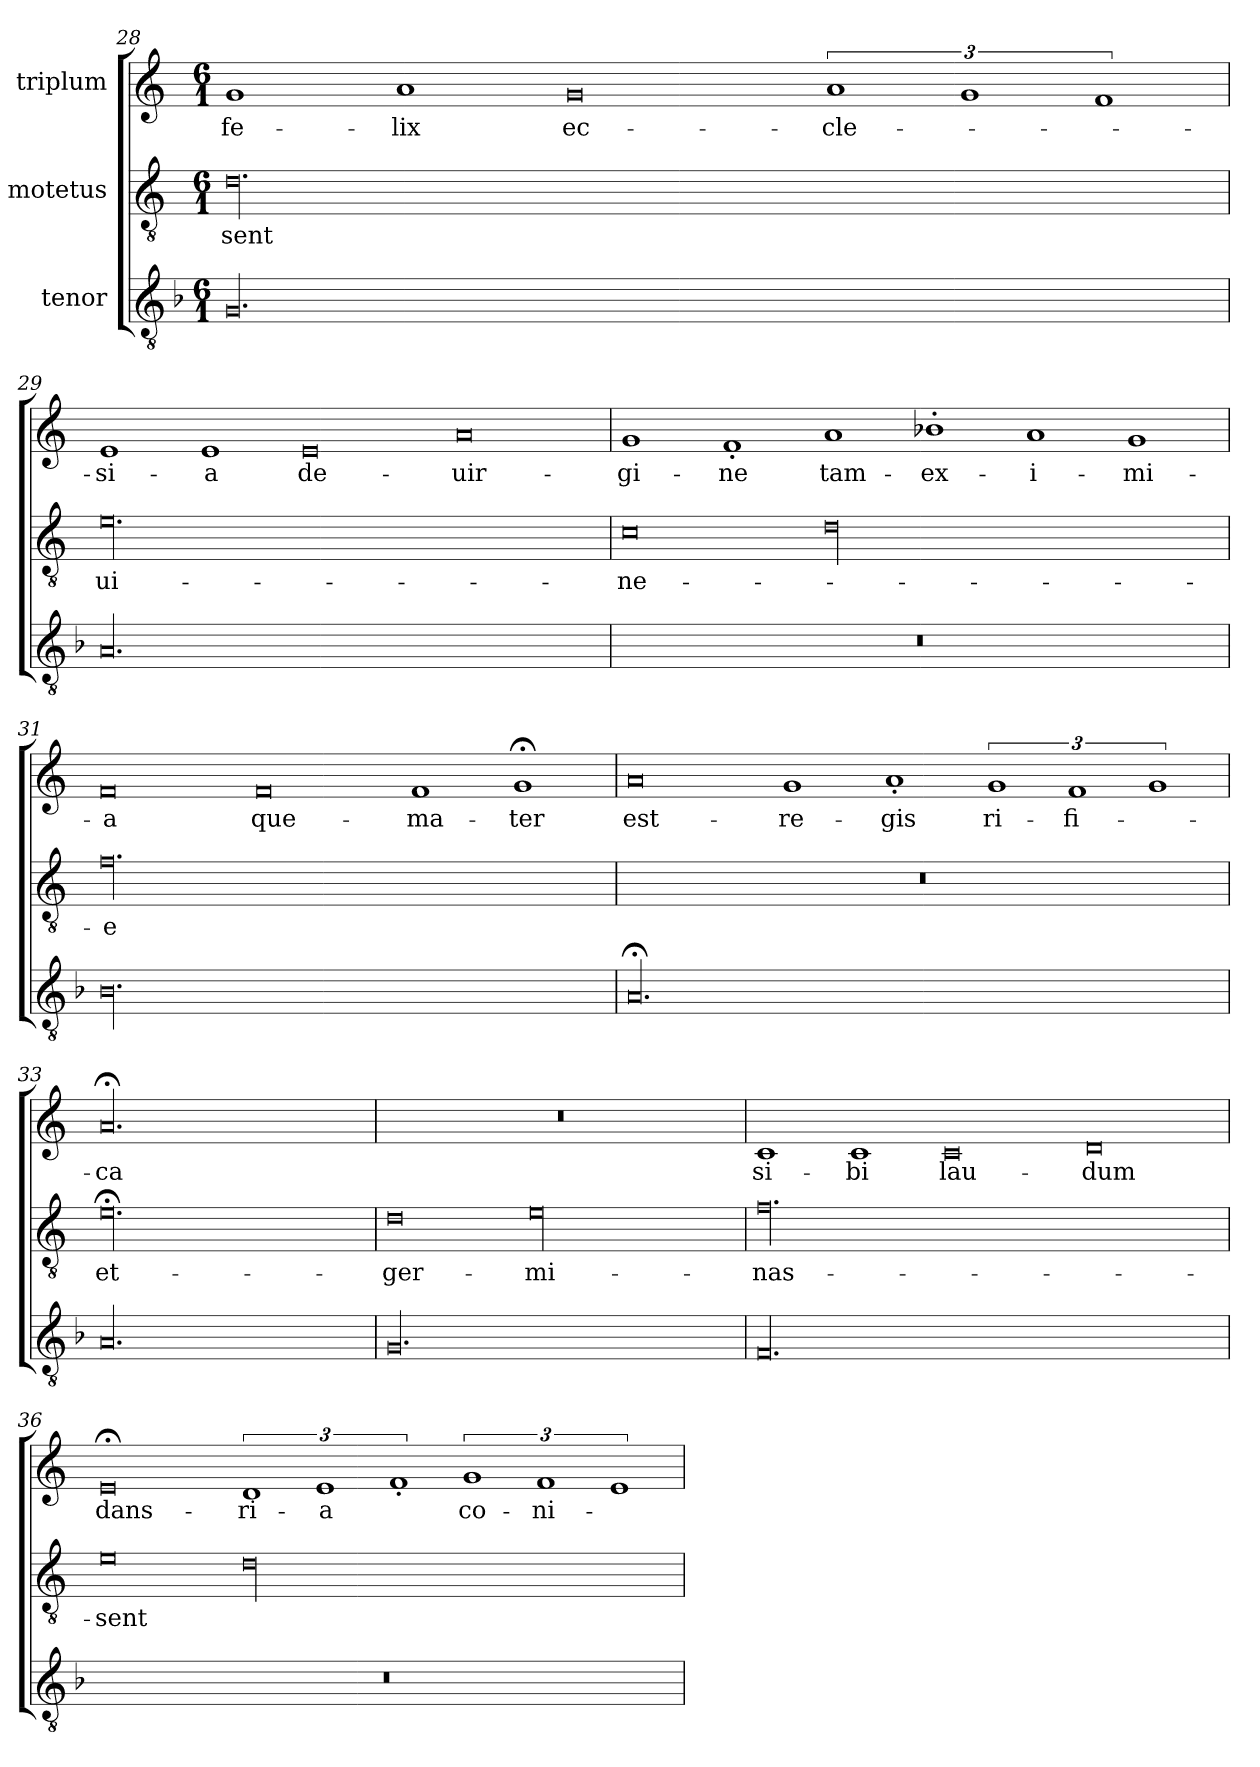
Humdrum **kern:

**kern	**kern	**text	**kern	**text
*part3	*part2	*part2	*part1	*part1
*staff3	*staff2	*staff2	*staff1	*staff1
*I"tenor	*I"motetus	*	*I"triplum	*
*clefGv2	*clefGv2	*	*clefG2	*
*k[b-]	*k[]	*	*k[]	*
*F:	*C:	*	*C:	*
*M6/1	*M6/1	*	*M6/1	*
=28	=28	=28	=28	=28
00.G/	00.d\	-sent	1g/	fe-
.	.	.	1a/	-lix
.	.	.	0g/	ec-
.	.	.	3%2a/	-cle-
.	.	.	3%2g/	.
.	.	.	3%2f/	.
=29	=29	=29	=29	=29
00.A/	00.e\	ui-	1e/	-si-
.	.	.	1e/	-a
.	.	.	0e/	de-
.	.	.	0a/	uir-
=30	=30	=30	=30	=30
00.r	0c\	-ne-	1g/	-gi-
.	.	.	1f'/	-ne
.	00d\	.	1a/	tam-
.	.	.	1b-X'\	ex-
.	.	.	1a/	-i-
.	.	.	1g/	-mi-
!!LO:PB:g=z
=31	=31	=31	=31	=31
00.B-\	00.f\	-e	0f/	-a
.	.	.	0f/	que-
.	.	.	1f/	ma-
.	.	.	1g;</	-ter
=32	=32	=32	=32	=32
00.A;</	00.r	.	0a/	est-
.	.	.	1g/	re-
.	.	.	1a'/	-gis
.	.	.	3%2g/	-ri-
.	.	.	3%2f/	-fi-
.	.	.	3%2g/	.
=33	=33	=33	=33	=33
00.A/	00.e;<\	et-	00.a;</	-ca
=34	=34	=34	=34	=34
00.G/	0d\	ger-	00.r	.
.	00e\	-mi-	.	.
=35	=35	=35	=35	=35
00.F/	00.f\	-nas-	1c/	si-
.	.	.	1c/	-bi
.	.	.	0c/	lau-
.	.	.	0d/	-dum
=36	=36	=36	=36	=36
00.r	0e\	-sent	0e;</	dans-
.	00d\	.	3%2d/	-ri-
.	.	.	3%2e/	-a
.	.	.	3%2f'/	.
.	.	.	3%2g/	-co-
.	.	.	3%2f/	-ni-
.	.	.	3%2e/	.
=	=	=	=	=
*-	*-	*-	*-	*-
